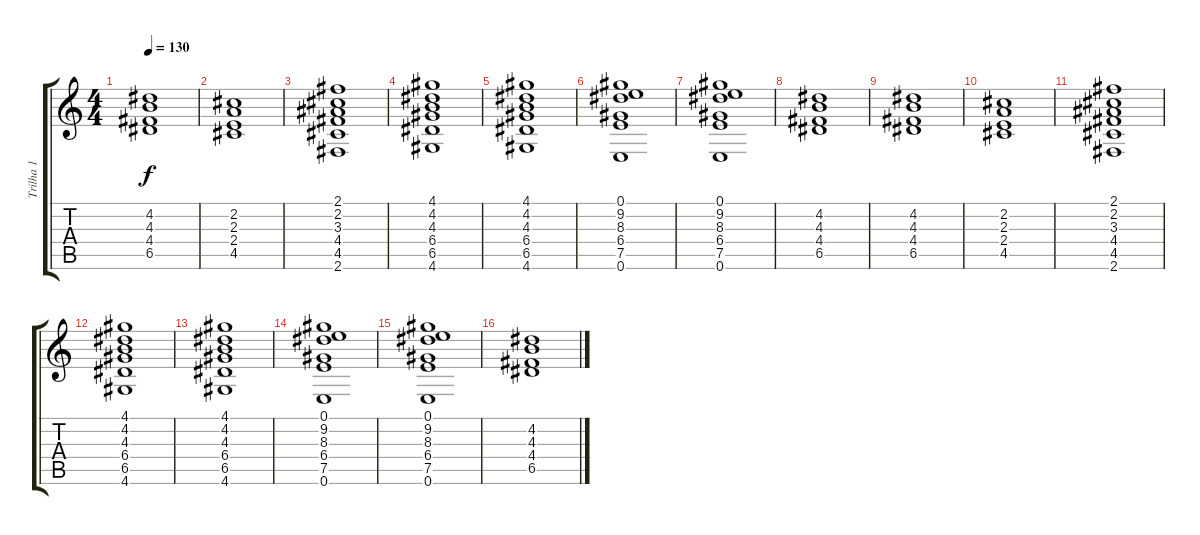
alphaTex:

\track ("Trilha 1" "Trilha 1") {instrument acousticguitarnylon}
\staff {score tabs}
\tuning (E4 B3 G3 D3 A2 E2) {hide}
\ts (4 4)
\tempo 130
\clef g2
\ks c
(4.2 4.3 4.4 6.5).1{dy f} |
(2.2 2.3 2.4 4.5).1 |
(2.1 2.2 3.3 4.4 4.5 2.6).1 |
(4.1 4.2 4.3 6.4 6.5 4.6).1 |
(4.1 4.2 4.3 6.4 6.5 4.6).1 |
(0.1 9.2 8.3 6.4 7.5 0.6).1 |
(0.1 9.2 8.3 6.4 7.5 0.6).1 |
(4.2 4.3 4.4 6.5).1 |
(4.2 4.3 4.4 6.5).1 |
(2.2 2.3 2.4 4.5).1 |
(2.1 2.2 3.3 4.4 4.5 2.6).1 |
(4.1 4.2 4.3 6.4 6.5 4.6).1 |
(4.1 4.2 4.3 6.4 6.5 4.6).1 |
(0.1 9.2 8.3 6.4 7.5 0.6).1 |
(0.1 9.2 8.3 6.4 7.5 0.6).1 |
(4.2 4.3 4.4 6.5).1
